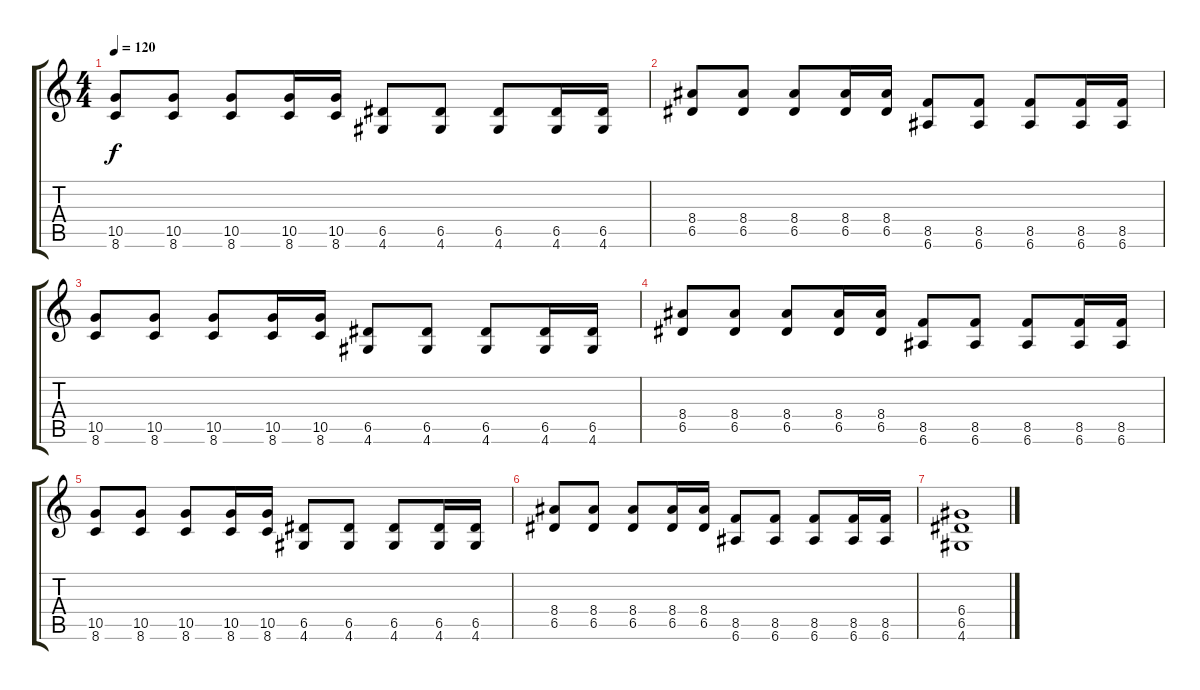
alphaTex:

\track "" {instrument overdrivenguitar}
\staff {score tabs}
\tuning (E4 B3 G3 D3 A2 E2) {hide}
\ts (4 4)
\tempo 120
\clef g2
\ks c
(10.5 8.6).8{dy f} (10.5 8.6).8 (10.5 8.6).8 (10.5 8.6).16 (10.5 8.6).16 (6.5 4.6).8 (6.5 4.6).8 (6.5 4.6).8 (6.5 4.6).16 (6.5 4.6).16 |
(8.4 6.5).8 (8.4 6.5).8 (8.4 6.5).8 (8.4 6.5).16 (8.4 6.5).16 (8.5 6.6).8 (8.5 6.6).8 (8.5 6.6).8 (8.5 6.6).16 (8.5 6.6).16 |
(10.5 8.6).8 (10.5 8.6).8 (10.5 8.6).8 (10.5 8.6).16 (10.5 8.6).16 (6.5 4.6).8 (6.5 4.6).8 (6.5 4.6).8 (6.5 4.6).16 (6.5 4.6).16 |
(8.4 6.5).8 (8.4 6.5).8 (8.4 6.5).8 (8.4 6.5).16 (8.4 6.5).16 (8.5 6.6).8 (8.5 6.6).8 (8.5 6.6).8 (8.5 6.6).16 (8.5 6.6).16 |
(10.5 8.6).8 (10.5 8.6).8 (10.5 8.6).8 (10.5 8.6).16 (10.5 8.6).16 (6.5 4.6).8 (6.5 4.6).8 (6.5 4.6).8 (6.5 4.6).16 (6.5 4.6).16 |
(8.4 6.5).8 (8.4 6.5).8 (8.4 6.5).8 (8.4 6.5).16 (8.4 6.5).16 (8.5 6.6).8 (8.5 6.6).8 (8.5 6.6).8{txt ""} (8.5 6.6).16 (8.5 6.6).16 |
(6.4 6.5 4.6).1
